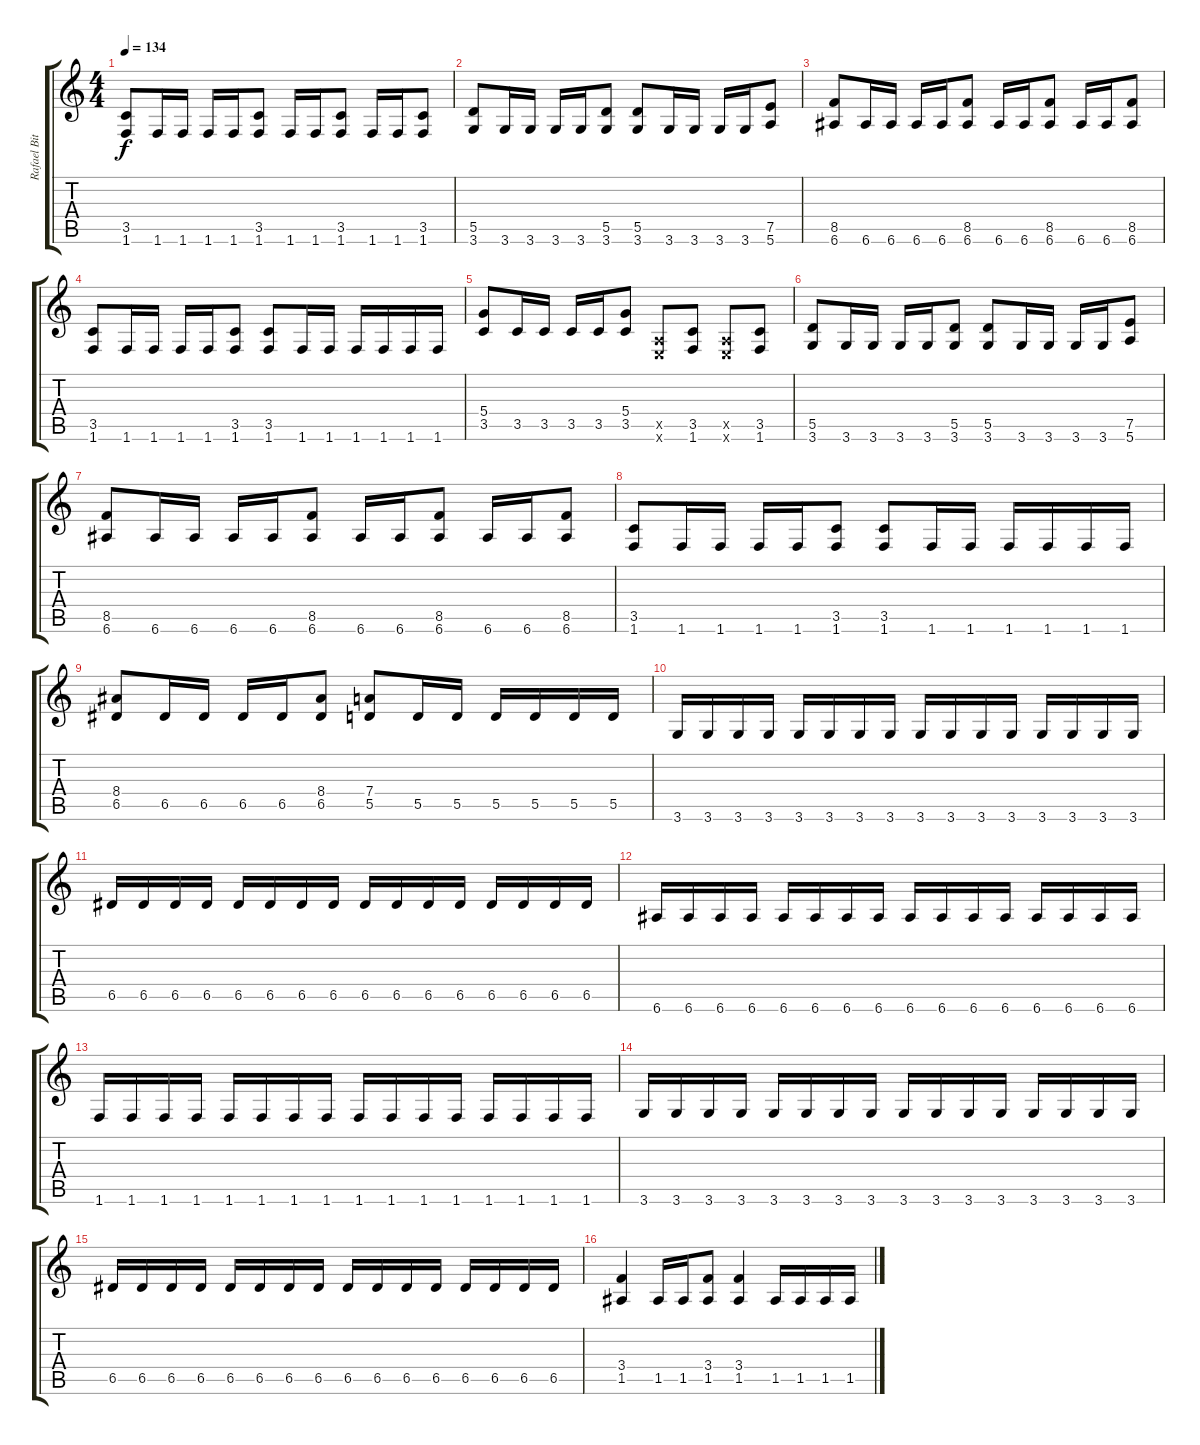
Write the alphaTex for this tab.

\track ("Rafael Bittencourt" "Rafael Bit") {instrument distortionguitar}
\staff {score tabs}
\tuning (E4 B3 G3 D3 A2 E2) {hide}
\ts (4 4)
\tempo 134
\clef g2
\ks c
(3.5 1.6).8{dy f} 1.6.16 1.6.16 1.6.16 1.6.16 (3.5 1.6).8 1.6.16 1.6.16 (3.5 1.6).8 1.6.16 1.6.16 (3.5 1.6).8 |
(5.5 3.6).8 3.6.16 3.6.16 3.6.16 3.6.16 (5.5 3.6).8 (5.5 3.6).8 3.6.16 3.6.16 3.6.16 3.6.16 (7.5 5.6).8 |
(8.5 6.6).8 6.6.16 6.6.16 6.6.16 6.6.16 (8.5 6.6).8 6.6.16 6.6.16 (8.5 6.6).8 6.6.16 6.6.16 (8.5 6.6).8 |
(3.5 1.6).8 1.6.16 1.6.16 1.6.16 1.6.16 (3.5 1.6).8 (3.5 1.6).8 1.6.16 1.6.16 1.6.16 1.6.16 1.6.16 1.6.16 |
(5.4 3.5).8 3.5.16 3.5.16 3.5.16 3.5.16 (5.4 3.5).8 (0.5{x} 0.6{x}).8 (3.5 1.6).8 (0.5{x} 0.6{x}).8 (3.5 1.6).8 |
(5.5 3.6).8 3.6.16 3.6.16 3.6.16 3.6.16 (5.5 3.6).8 (5.5 3.6).8 3.6.16 3.6.16 3.6.16 3.6.16 (7.5 5.6).8 |
(8.5 6.6).8 6.6.16 6.6.16 6.6.16 6.6.16 (8.5 6.6).8 6.6.16 6.6.16 (8.5 6.6).8 6.6.16 6.6.16 (8.5 6.6).8 |
(3.5 1.6).8 1.6.16 1.6.16 1.6.16 1.6.16 (3.5 1.6).8 (3.5 1.6).8 1.6.16 1.6.16 1.6.16 1.6.16 1.6.16 1.6.16 |
(8.4 6.5).8 6.5.16 6.5.16 6.5.16 6.5.16 (8.4 6.5).8 (7.4 5.5).8 5.5.16 5.5.16 5.5.16 5.5.16 5.5.16 5.5.16 |
3.6.16 3.6.16 3.6.16 3.6.16 3.6.16 3.6.16 3.6.16 3.6.16 3.6.16 3.6.16 3.6.16 3.6.16 3.6.16 3.6.16 3.6.16 3.6.16 |
6.5.16 6.5.16 6.5.16 6.5.16 6.5.16 6.5.16 6.5.16 6.5.16 6.5.16 6.5.16 6.5.16 6.5.16 6.5.16 6.5.16 6.5.16 6.5.16 |
6.6.16 6.6.16 6.6.16 6.6.16 6.6.16 6.6.16 6.6.16 6.6.16 6.6.16 6.6.16 6.6.16 6.6.16 6.6.16 6.6.16 6.6.16 6.6.16 |
1.6.16 1.6.16 1.6.16 1.6.16 1.6.16 1.6.16 1.6.16 1.6.16 1.6.16 1.6.16 1.6.16 1.6.16 1.6.16 1.6.16 1.6.16 1.6.16 |
3.6.16 3.6.16 3.6.16 3.6.16 3.6.16 3.6.16 3.6.16 3.6.16 3.6.16 3.6.16 3.6.16 3.6.16 3.6.16 3.6.16 3.6.16 3.6.16 |
6.5.16 6.5.16 6.5.16 6.5.16 6.5.16 6.5.16 6.5.16 6.5.16 6.5.16 6.5.16 6.5.16 6.5.16 6.5.16 6.5.16 6.5.16 6.5.16 |
(3.4 1.5).4 1.5.16 1.5.16 (3.4 1.5).8 (3.4 1.5).4 1.5.16 1.5.16 1.5.16 1.5.16
